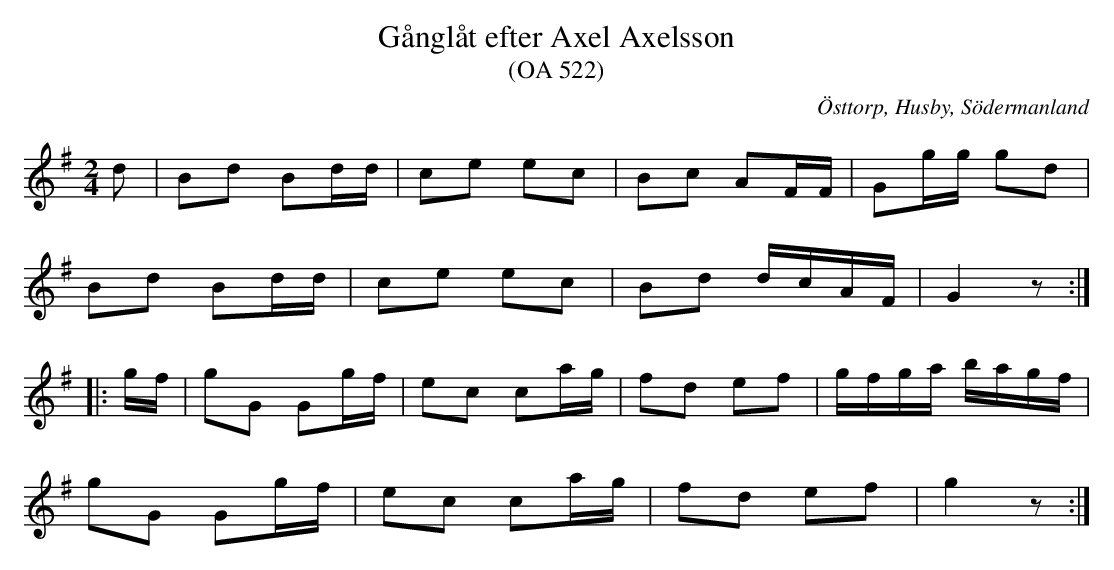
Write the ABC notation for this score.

X:1
T:Gånglåt efter Axel Axelsson
T:(OA 522)
O:Östtorp, Husby, Södermanland
M:2/4
L:1/4
Q:130
K:G
d/ | B/d/ B/d/4d/4 | c/e/ e/c/ | B/c/ A/F/4F/4 |  G/g/4g/4 g/d/ |
B/d/ B/d/4d/4 | c/e/ e/c/ | B/d/ d/4c/4A/4F/4 |  G z/ ::
g/4f/4 | g/G/ G/g/4f/4 | e/c/ c/a/4g/4 |  f/d/ e/f/ | g/4f/4g/4a/4 b/4a/4g/4f/4 |
g/G/ G/g/4f/4 | e/c/ c/a/4g/4 |  f/d/ e/f/ | g z/ :|
